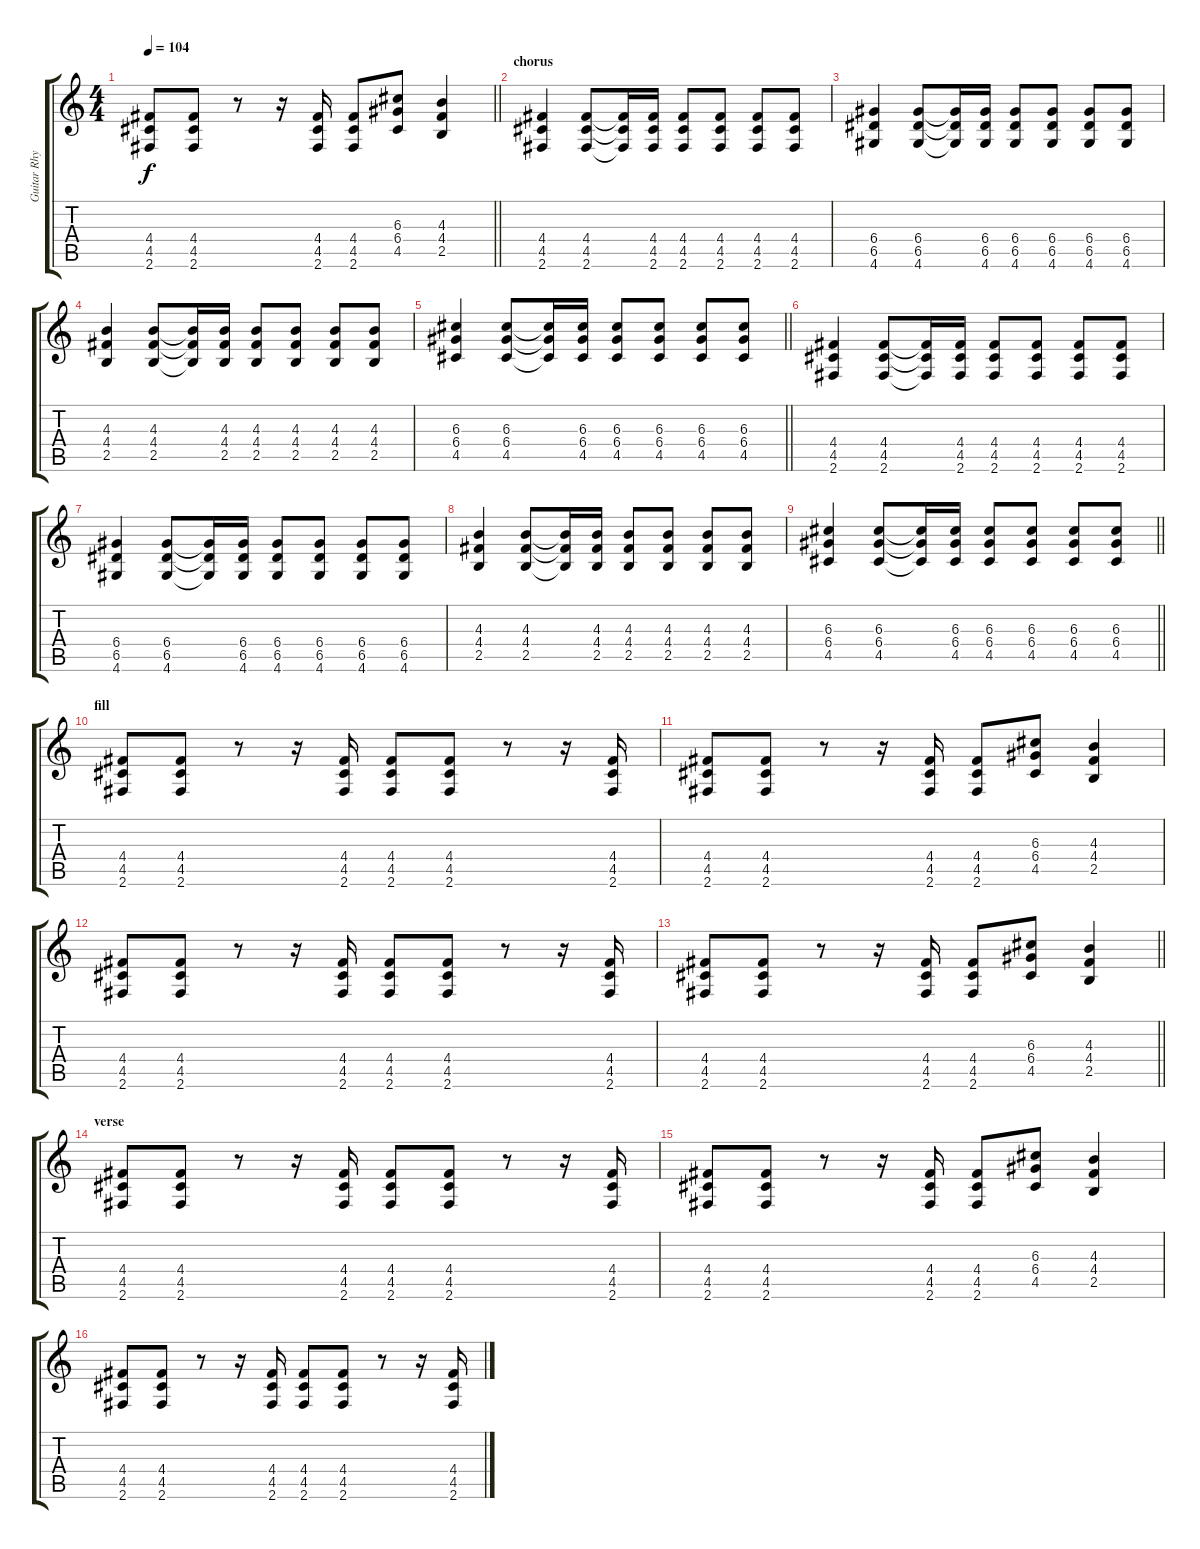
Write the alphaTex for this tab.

\track ("Guitar Rhythm" "Guitar Rhy") {instrument distortionguitar}
\staff {score tabs}
\tuning (E4 B3 G3 D3 A2 E2) {hide}
\ts (4 4)
\tempo 104
\clef g2
\barLineRight lightlight
\ks c
(4.4 4.5 2.6).8{dy f} (4.4 4.5 2.6).8 r.8 r.16 (4.4 4.5 2.6).16 (4.4 4.5 2.6).8 (6.3 6.4 4.5).8 (4.3 4.4 2.5).4 |
\section ("" "chorus")
(4.4 4.5 2.6).4 (4.4 4.5 2.6).8 (4.4{t} 4.5{t} 2.6{t}).16 (4.4 4.5 2.6).16 (4.4 4.5 2.6).8 (4.4 4.5 2.6).8 (4.4 4.5 2.6).8 (4.4 4.5 2.6).8 |
(6.4 6.5 4.6).4 (6.4 6.5 4.6).8 (6.4{t} 6.5{t} 4.6{t}).16 (6.4 6.5 4.6).16 (6.4 6.5 4.6).8 (6.4 6.5 4.6).8 (6.4 6.5 4.6).8 (6.4 6.5 4.6).8 |
(4.3 4.4 2.5).4 (4.3 4.4 2.5).8 (4.3{t} 4.4{t} 2.5{t}).16 (4.3 4.4 2.5).16 (4.3 4.4 2.5).8 (4.3 4.4 2.5).8 (4.3 4.4 2.5).8 (4.3 4.4 2.5).8 |
\barLineRight lightlight
(6.3 6.4 4.5).4 (6.3 6.4 4.5).8 (6.3{t} 6.4{t} 4.5{t}).16 (6.3 6.4 4.5).16 (6.3 6.4 4.5).8 (6.3 6.4 4.5).8 (6.3 6.4 4.5).8 (6.3 6.4 4.5).8 |
(4.4 4.5 2.6).4 (4.4 4.5 2.6).8 (4.4{t} 4.5{t} 2.6{t}).16 (4.4 4.5 2.6).16 (4.4 4.5 2.6).8 (4.4 4.5 2.6).8 (4.4 4.5 2.6).8 (4.4 4.5 2.6).8 |
(6.4 6.5 4.6).4 (6.4 6.5 4.6).8 (6.4{t} 6.5{t} 4.6{t}).16 (6.4 6.5 4.6).16 (6.4 6.5 4.6).8 (6.4 6.5 4.6).8 (6.4 6.5 4.6).8 (6.4 6.5 4.6).8 |
(4.3 4.4 2.5).4 (4.3 4.4 2.5).8 (4.3{t} 4.4{t} 2.5{t}).16 (4.3 4.4 2.5).16 (4.3 4.4 2.5).8 (4.3 4.4 2.5).8 (4.3 4.4 2.5).8 (4.3 4.4 2.5).8 |
\barLineRight lightlight
(6.3 6.4 4.5).4 (6.3 6.4 4.5).8 (6.3{t} 6.4{t} 4.5{t}).16 (6.3 6.4 4.5).16 (6.3 6.4 4.5).8 (6.3 6.4 4.5).8 (6.3 6.4 4.5).8 (6.3 6.4 4.5).8 |
\section ("" "fill")
(4.4 4.5 2.6).8 (4.4 4.5 2.6).8 r.8 r.16 (4.4 4.5 2.6).16 (4.4 4.5 2.6).8 (4.4 4.5 2.6).8 r.8 r.16 (4.4 4.5 2.6).16 |
(4.4 4.5 2.6).8 (4.4 4.5 2.6).8 r.8 r.16 (4.4 4.5 2.6).16 (4.4 4.5 2.6).8 (6.3 6.4 4.5).8 (4.3 4.4 2.5).4 |
(4.4 4.5 2.6).8 (4.4 4.5 2.6).8 r.8 r.16 (4.4 4.5 2.6).16 (4.4 4.5 2.6).8 (4.4 4.5 2.6).8 r.8 r.16 (4.4 4.5 2.6).16 |
\barLineRight lightlight
(4.4 4.5 2.6).8 (4.4 4.5 2.6).8 r.8 r.16 (4.4 4.5 2.6).16 (4.4 4.5 2.6).8 (6.3 6.4 4.5).8 (4.3 4.4 2.5).4 |
\section ("" "verse")
(4.4 4.5 2.6).8 (4.4 4.5 2.6).8 r.8 r.16 (4.4 4.5 2.6).16 (4.4 4.5 2.6).8 (4.4 4.5 2.6).8 r.8 r.16 (4.4 4.5 2.6).16 |
(4.4 4.5 2.6).8 (4.4 4.5 2.6).8 r.8 r.16 (4.4 4.5 2.6).16 (4.4 4.5 2.6).8 (6.3 6.4 4.5).8 (4.3 4.4 2.5).4 |
(4.4 4.5 2.6).8 (4.4 4.5 2.6).8 r.8 r.16 (4.4 4.5 2.6).16 (4.4 4.5 2.6).8 (4.4 4.5 2.6).8 r.8 r.16 (4.4 4.5 2.6).16
